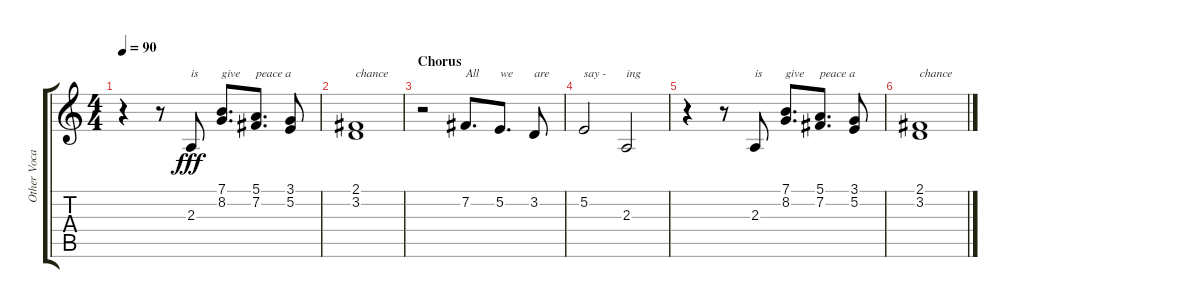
\track ("Other Vocals" "Other Voca") {instrument clarinet}
\staff {score tabs}
\tuning (E4 B3 G3 D3 A2 E2) {hide}
\ts (4 4)
\tempo 90
\clef g2
\ks c
r.4{dy fff} r.8 2.3.8{txt "is"} (7.1 8.2).8{d txt "give"} (5.1 7.2).8{d txt "peace a "} (3.1 5.2).8 |
(2.1 3.2).1{txt "chance"} |
\section ("" "Chorus")
r.2 7.2.8{d txt "All "} 5.2.8{d txt "we"} 3.2.8{txt "are"} |
5.2.2{txt "say -"} 2.3.2{txt "ing"} |
r.4 r.8 2.3.8{txt "is"} (7.1 8.2).8{d txt "give"} (5.1 7.2).8{d txt "peace a "} (3.1 5.2).8 |
(2.1 3.2).1{txt "chance"}
